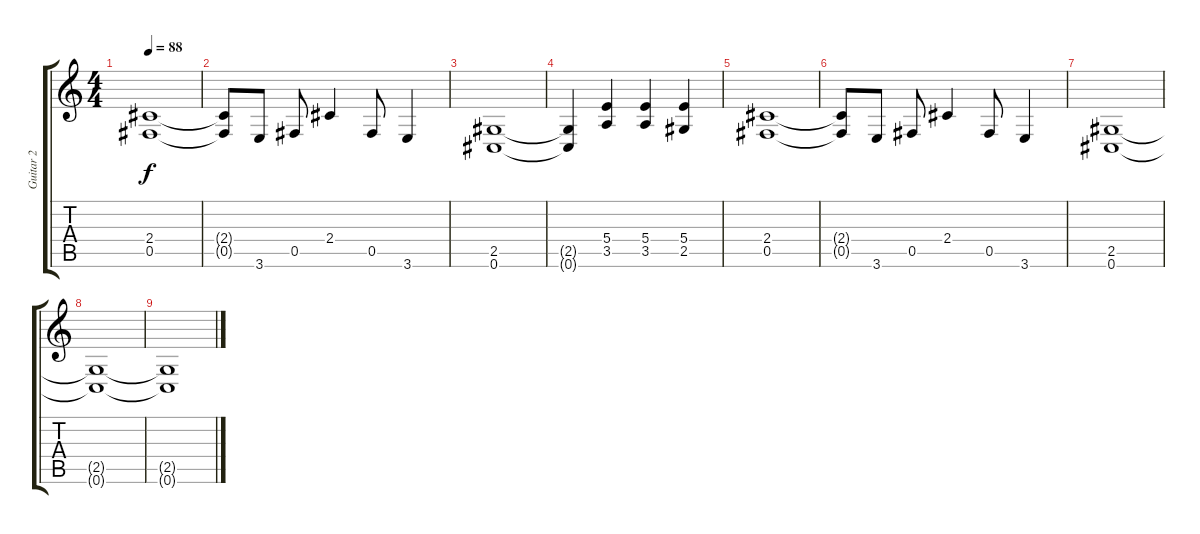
\track ("Guitar 2" "Guitar 2") {instrument electricguitarclean}
\staff {score tabs}
\tuning (Db4 Ab3 E3 B2 Gb2 Db2) {hide}
\ts (4 4)
\tempo 88
\clef g2
\ks c
(2.4 0.5).1{dy f} |
(2.4{t} 0.5{t}).8 3.6.8 0.5.8 2.4.4 0.5.8 3.6.4 |
(2.5 0.6).1 |
(2.5{t} 0.6{t}).4 (5.4 3.5).4 (5.4 3.5).4 (5.4 2.5).4 |
(2.4 0.5).1 |
(2.4{t} 0.5{t}).8 3.6.8 0.5.8 2.4.4 0.5.8 3.6.4 |
(2.5 0.6).1 |
(2.5{t} 0.6{t}).1 |
(2.5{t} 0.6{t}).1
